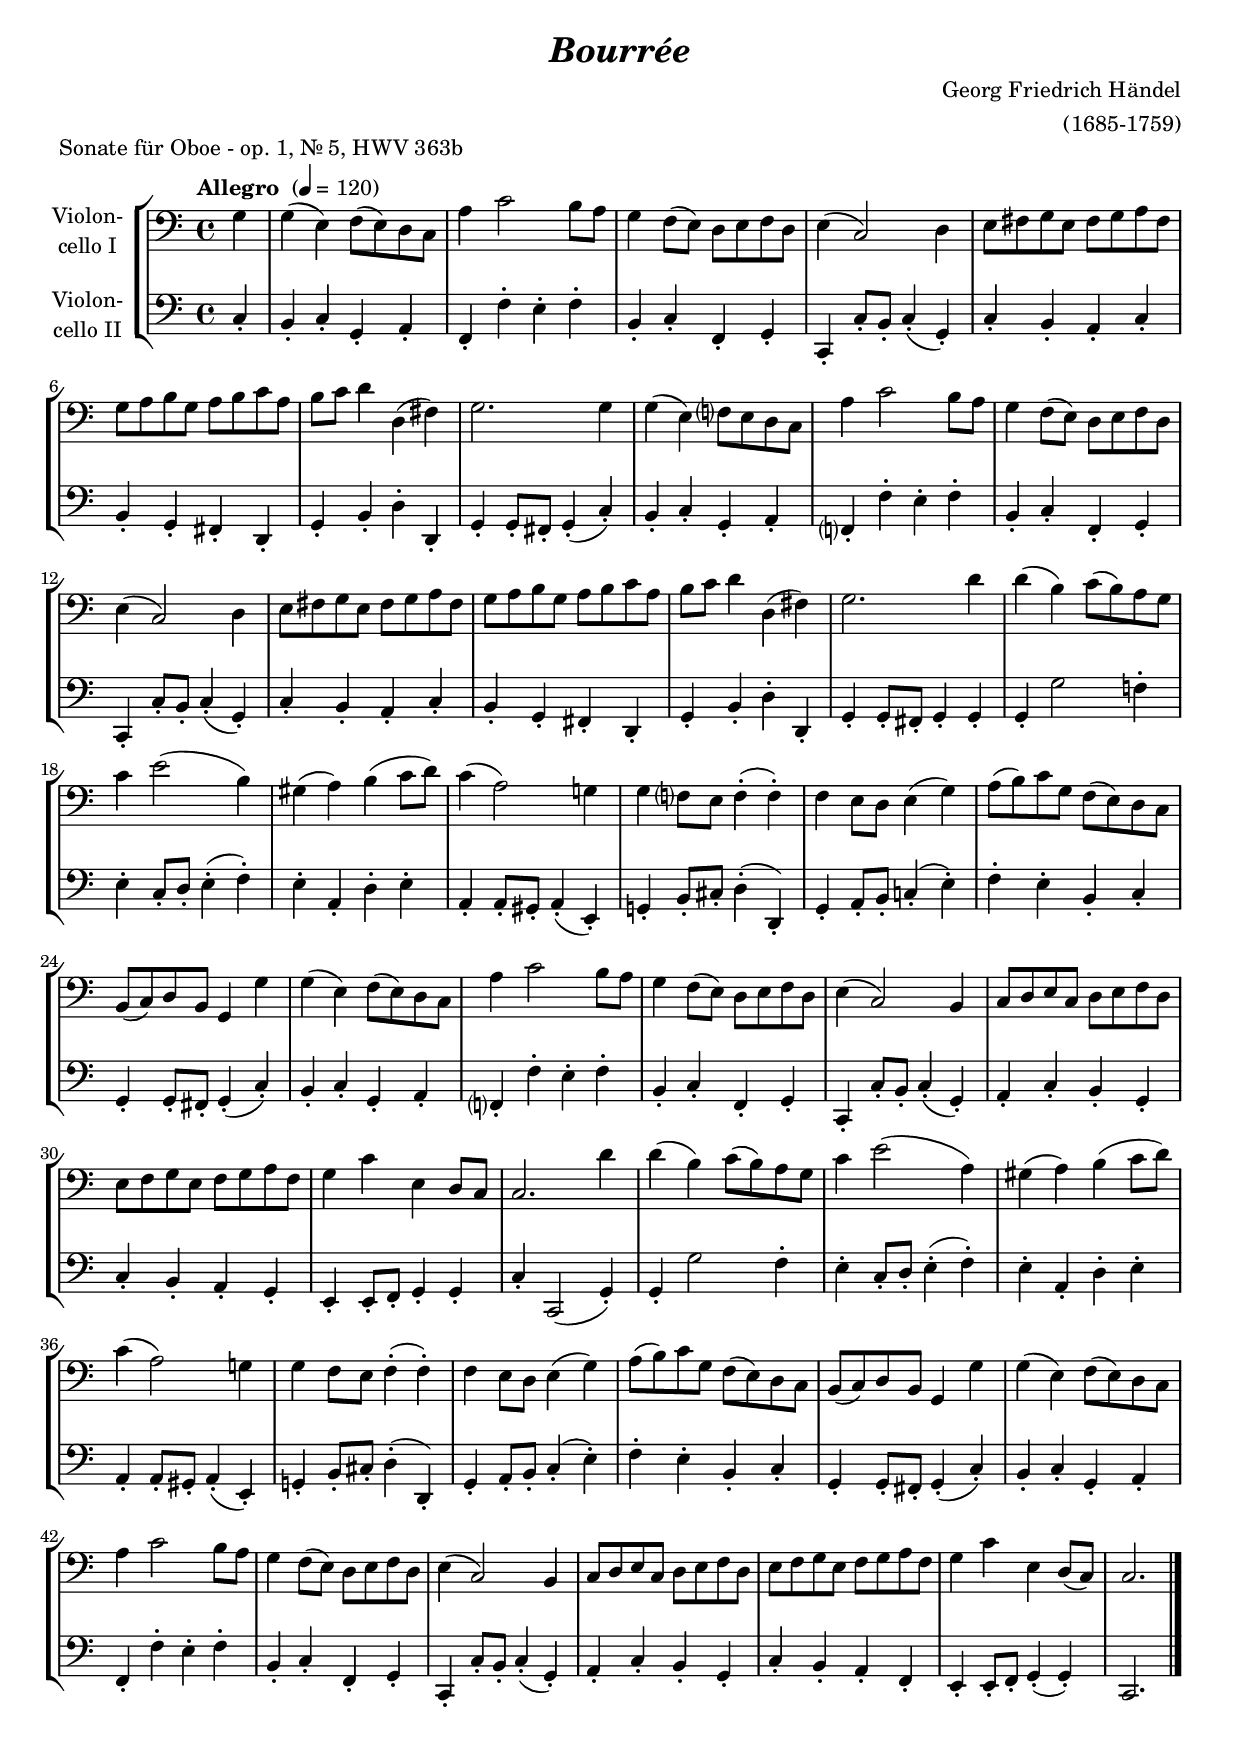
\version "2.18.2"
\include "deutsch.ly"
  
#(set-global-staff-size 19)

\header {
  title     = \markup \bold \italic "Bourrée"
  composer  = "Georg Friedrich Händel"
  arranger  = "(1685-1759)"
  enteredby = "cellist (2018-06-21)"
  piece     = "Sonate für Oboe - op. 1, Nr. 5, HWV 363b"
}

voiceconsts = {
  \key c \major
  \time 4/4
  \clef "bass"
%  \numericTimeSignature
  \compressFullBarRests
  % Set default beaming for all staves
% \set Timing.beamExceptions = #'()
% \set Timing.baseMoment     = #(ly:make-moment 1 4)
% \set Timing.beatStructure  = #'(1 1 1)
  \tempo "Allegro " 4=120
}

micl = "clarinet"
mifl = "flute"
miob = "oboe"
mifh = "french horn"
misx = "tenor sax"
mist = "string ensemble 1"
miba = "cello"

va = \relative c' {
  \voiceconsts

  \partial 4 g4
  g( e) f8( e) d c
  a'4 c2 h8 a
  g4 f8( e) d e f d
  e4( c2) d4
  e8 fis g e fis g a fis
  g a h g a h c a

  h c d4 d,( fis)
  g2. g4
  g( e) f?8 e d c
  a'4 c2 h8 a
  g4 f8( e) d e f d
  e4( c2) d4
  e8 fis g e fis g a fis

  g a h g a h c a
  h c d4 d,( fis)
  g2. d'4
  d( h) c8( h) a g
  c4 e2( h4)
  gis( a) h( c8 d)
  c4( a2) g!4
  g f?8 e f4(-. f)-.

  f e8 d e4( g)
  a8( h) c g f( e) d c
  h( c) d h g4 g'
  g( e) f8( e) d c
  a'4 c2 h8 a
  g4 f8( e) d e f d
  e4( c2) h4

  c8 d e c d e f d
  e f g e f g a f
  g4 c e, d8 c
  c2. d'4
  d( h) c8( h) a g
  c4 e2( a,4)
  gis( a) h( c8 d)

  c4( a2) g!4
  g f8 e f4(-. f)-.
  f e8 d e4( g)
  a8( h) c g f( e) d c
  h( c) d h g4 g'
  g( e) f8( e) d c
  a'4 c2 h8 a

  g4 f8( e) d e f d
  e4( c2) h4
  c8 d e c d e f d
  e f g e f g a f
  g4 c e, d8( c)
  c2. \bar "|."
}

vb = \relative c {
  \voiceconsts

  \partial 4 c4-.
  h-. c-. g-. a-.
  f-. f'-. e-. f-.
  h,-. c-. f,-. g-.
  c,-. c'8-. h-. c4(-. g)-.
  c-. h-. a-. c-.
  h-. g-. fis-. d-.
  g-. h-. d-. d,-.

  g-. g8-. fis-. g4(-. c)-.
  h-. c-. g-. a-.
  f?-. f'-. e-. f-.
  h,-. c-. f,-. g-.
  c,-. c'8-. h-. c4(-. g)-.
  c-. h-. a-. c-.
  h-. g-. fis-. d-.
  g-. h-. d-. d,-.

  g-. g8-. fis-. g4-. g-.
  g-. g'2 f!4-.
  e-. c8-. d-. e4(-. f)-.
  e-. a,-. d-. e-.
  a,-. a8-. gis-. a4(-. e)-.
  g!-. h8-. cis-. d4(-. d,)-.
  g-. a8-. h-. c!4(-. e)-.
  f-. e-. h-. c-.

  g-. g8-. fis-. g4(-. c)-.
  h-. c-. g-. a-.
  f?-. f'-. e-. f-.
  h,-. c-. f,-. g-.
  c,-. c'8-. h-. c4(-. g)-.
  a-. c-. h-. g-.
  c-. h-. a-. g-.
  e-. e8-. f-. g4-. g-.

  c-. c,2( g'4)-.
  g-. g'2 f4-.
  e-. c8-. d-. e4(-. f)-.
  e-. a,-. d-. e-.
  a,-. a8-. gis-. a4(-. e)-.
  g!-. h8-. cis-. d4(-. d,)-.
  g-. a8-. h-. c4(-. e)-.
  f-. e-. h-. c-.

  g-. g8-. fis-. g4(-. c)-.
  h-. c-. g-. a-.
  f-. f'-. e-. f-.
  h,-. c-. f,-. g-.
  c,-. c'8-. h-. c4(-. g)-.
  a-. c-. h-. g-.
  c-. h-. a-. f-.
  e-. e8-. f-. g4(-. g)-.
  c,2. \bar "|."
}


music = \new StaffGroup <<
      \new Staff {
	\set Staff.midiInstrument = \miba
	\set Staff.instrumentName = \markup \center-column { "Violon-" "cello I" }
	\transpose c c { \va }
      }

      \new Staff {
	\set Staff.midiInstrument = \miba
	\set Staff.instrumentName = \markup \center-column { "Violon-" "cello II" }
	\transpose c c { \vb }
      }
>>

\book {
  \score {
    \music
    \layout {}
  }

  \score {
    \unfoldRepeats \music

    \midi {
      \context {
        \Score
      }
    }
  }
}
